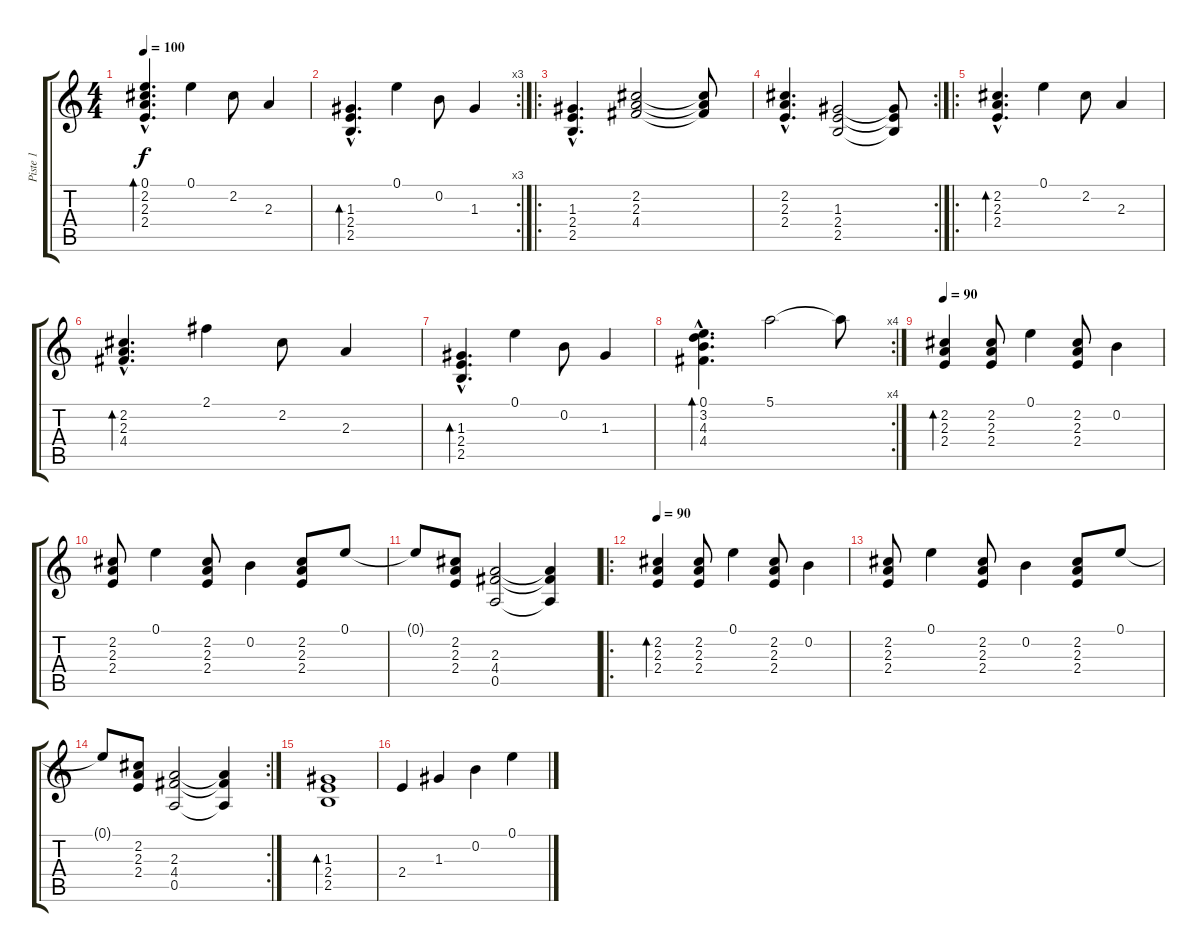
\track ("Piste 1" "Piste 1") {instrument acousticguitarnylon}
\staff {score tabs}
\tuning (E4 B3 G3 D3 A2 E2) {hide}
\ts (4 4)
\tempo 100
\clef g2
\ks c
(0.1{hac} 2.2{hac} 2.3{hac} 2.4{hac}).4{d bd 120 dy f} 0.1.4 2.2.8 2.3.4 |
\rc 3
(1.3{hac} 2.4{hac} 2.5{hac}).4{d bd 120} 0.1.4 0.2.8 1.3.4 |
\ro
(1.3{hac} 2.4{hac} 2.5{hac}).4{d} (2.2 2.3 4.4).2 (2.2{t} 2.3{t} 4.4{t}).8 |
\rc 2
(2.2{hac} 2.3{hac} 2.4{hac}).4{d} (1.3 2.4 2.5).2 (1.3{t} 2.4{t} 2.5{t}).8 |
\ro
(2.2{hac} 2.3{hac} 2.4{hac}).4{d bd 120} 0.1.4 2.2.8 2.3.4 |
(2.2{hac} 2.3{hac} 4.4{hac}).4{d bd 120} 2.1.4 2.2.8 2.3.4 |
(1.3{hac} 2.4{hac} 2.5{hac}).4{d bd 120} 0.1.4 0.2.8 1.3.4 |
\rc 4
(0.1{hac} 3.2{hac} 4.3{hac} 4.4{hac}).4{d bd 120} 5.1.2 5.1{t}.8 |
\tempo 90
(2.2 2.3 2.4).4{bd 120} (2.2 2.3 2.4).8 0.1.4 (2.2 2.3 2.4).8 0.2.4 |
(2.2 2.3 2.4).8 0.1.4 (2.2 2.3 2.4).8 0.2.4 (2.2 2.3 2.4).8 0.1.8 |
0.1{t}.8 (2.2 2.3 2.4).8 (2.3 4.4 0.5).2 (2.3{t} 4.4{t} 0.5{t}).4 |
\ro
\tempo 90
(2.2 2.3 2.4).4{bd 120} (2.2 2.3 2.4).8 0.1.4 (2.2 2.3 2.4).8 0.2.4 |
(2.2 2.3 2.4).8 0.1.4 (2.2 2.3 2.4).8 0.2.4 (2.2 2.3 2.4).8 0.1.8 |
\rc 2
0.1{t}.8 (2.2 2.3 2.4).8 (2.3 4.4 0.5).2 (2.3{t} 4.4{t} 0.5{t}).4 |
(1.3 2.4 2.5).1{bd 120} |
2.4.4 1.3.4 0.2.4 0.1.4
